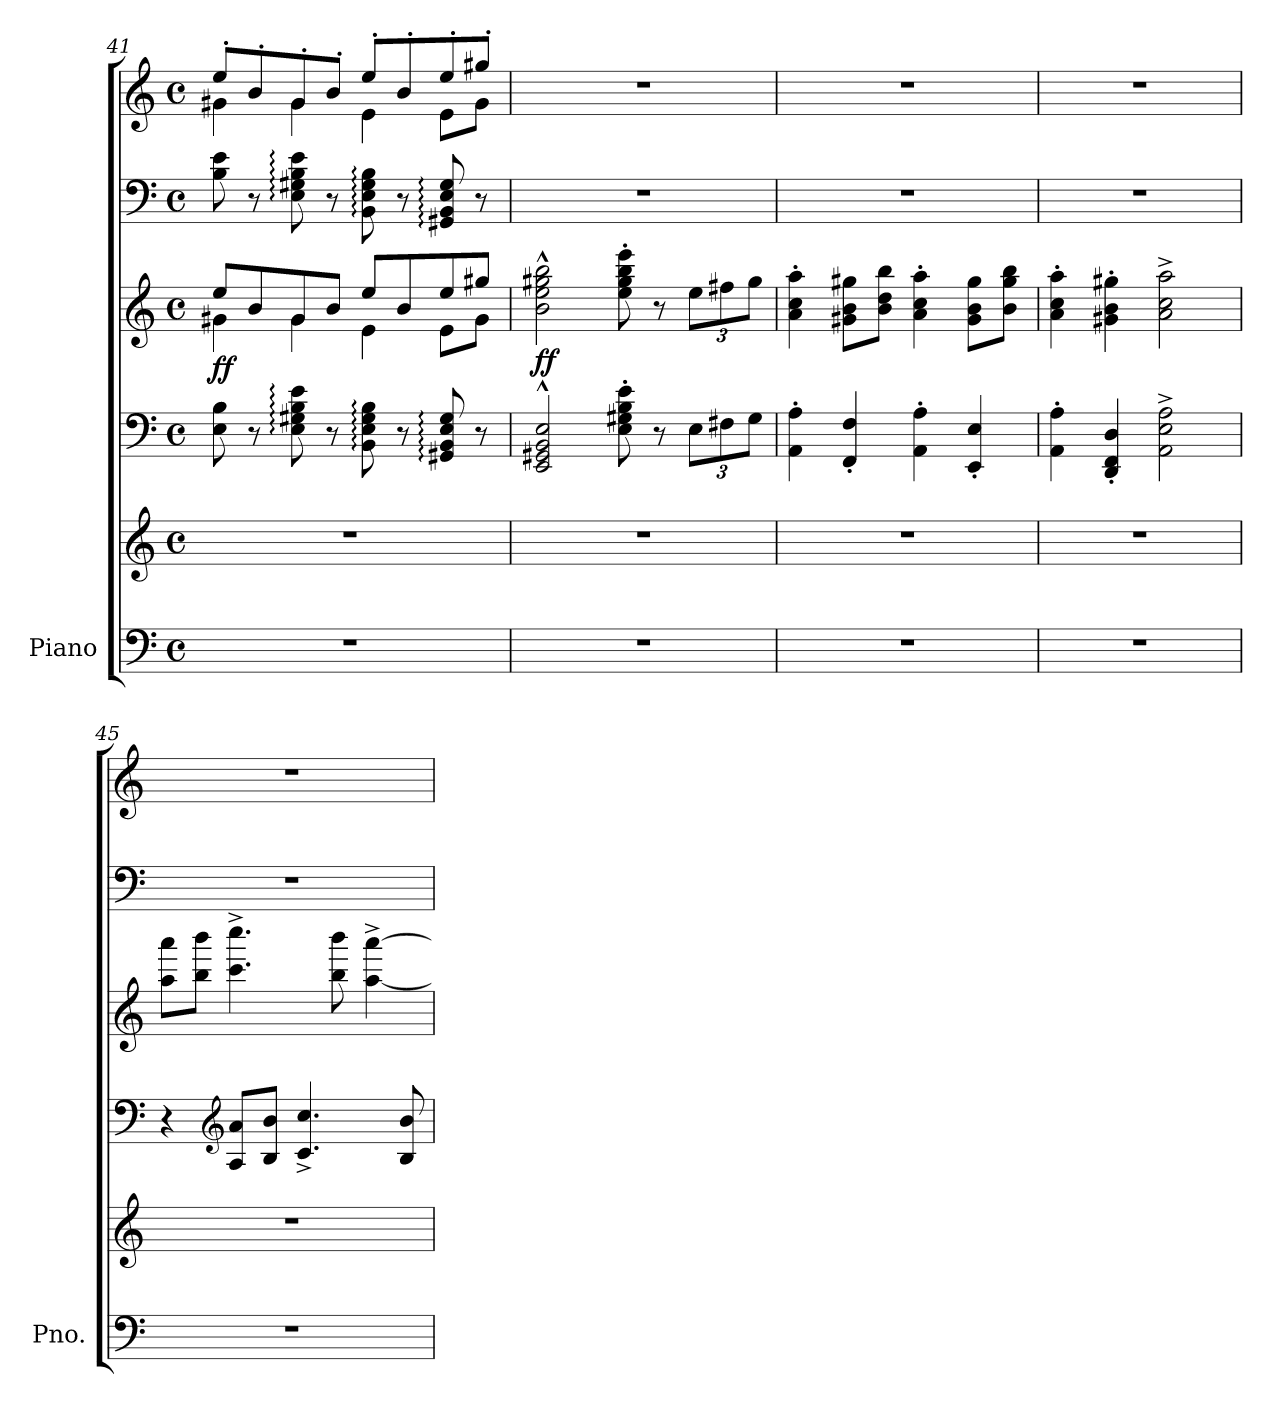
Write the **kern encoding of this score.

**kern	**kern	**kern	**kern	**kern	**kern	**dynam
*part1	*part1	*part1	*part1	*part1	*part1	*part1
*staff6	*staff5	*staff4	*staff3	*staff2	*staff1	*staff1/2/3/4/5/6
*I"Piano	*	*	*	*	*	*
*I'Pno.	*	*	*	*	*	*
*clefF4	*clefG2	*clefF4	*clefG2	*clefF4	*clefG2	*
*k[]	*k[]	*k[]	*k[]	*k[]	*k[]	*
*M4/4	*M4/4	*M4/4	*M4/4	*M4/4	*M4/4	*
*met(c)	*met(c)	*met(c)	*met(c)	*met(c)	*met(c)	*
=41	=41	=41	=41	=41	=41	=41
*	*	*	*^	*	*^	*
!	!	!	!	!	!	!	!	!LO:DY:b=3
!	!	!	!	!	!	!	!	!LO:DY:n=1:b
1r	1r	8E\ 8B\	4g#X\	8ee/L	8B\ 8e\	8ee'/L	4g#X\	f f
.	.	8r	.	8b/	8r	8b'/	.	.
.	.	8E\: 8G#X\: 8B\: 8e\:	4g#\	8g#/	8E\: 8G#X\: 8B\: 8e\:	8g#'/	4g#\	.
.	.	8r	.	8b/J	8r	8b'/J	.	.
.	.	8BB\: 8E\: 8G#\: 8B\:	4e\	8ee/L	8BB\: 8E\: 8G#\: 8B\:	8ee'/L	4e\	.
.	.	8r	.	8b/	8r	8b'/	.	.
.	.	8GG#X/: 8BB/: 8E/: 8G#/:	8e\L	8ee/	8GG#X/: 8BB/: 8E/: 8G#/:	8ee'/	8e\L	.
.	.	8r	8g#\J	8gg#X/J	8r	8gg#X'/J	8g#\J	.
*	*	*	*v	*v	*	*v	*v	*
=42	=42	=42	=42	=42	=42	=42
*	*	*	*	*	*MM170	*
*	*	*	*^	*	*^	*
!	!	!	!	!	!	!	!	!LO:DY:b=3
*	*	*	*v	*v	*	*v	*v	*
1r	1r	2EE/^^ 2GG#X/^^ 2BB/^^ 2E/^^	2b\^^ 2ee\^^ 2gg#X\^^ 2bb\^^	1r	1r	ff
.	.	8E\' 8G#X\' 8B\' 8e\'	8ee\' 8gg#\' 8bb\' 8eee\'	.	.	.
.	.	8r	8r	.	.	.
*	*	*Xbrackettup	*Xbrackettup	*	*	*
.	.	12E\L	12ee\L	.	.	.
.	.	12F#X\	12ff#X\	.	.	.
.	.	12G#\J	12gg#\J	.	.	.
=43	=43	=43	=43	=43	=43	=43
1r	1r	4AA\' 4A\'	4a\' 4cc\' 4aa\'	1r	1r	.
.	.	4FF/' 4F/'	8g#X\ 8b\ 8gg#X\L	.	.	.
.	.	.	8b\ 8dd\ 8bb\J	.	.	.
.	.	4AA\' 4A\'	4a\' 4cc\' 4aa\'	.	.	.
.	.	4EE/' 4E/'	8g#\ 8b\ 8gg#\L	.	.	.
.	.	.	8b\ 8gg#\ 8bb\J	.	.	.
!!LO:LB:g=z
=44	=44	=44	=44	=44	=44	=44
*	*	*	*	*	*MM160	*
1r	1r	4AA\' 4A\'	4a\' 4cc\' 4aa\'	1r	1r	.
.	.	4DD/' 4FF/' 4D/'	4g#X\' 4b\' 4gg#X\'	.	.	.
.	.	2AA\^ 2E\^ 2A\^	2a\^ 2cc\^ 2aa\^	.	.	.
=45	=45	=45	=45	=45	=45	=45
*	*	*	*	*	*MM185	*
1r	1r	4r	8aa\ 8aaa\L	1r	1r	.
.	.	.	8bb\ 8bbb\J	.	.	.
*	*	*clefG2	*	*	*	*
.	.	8A/ 8a/L	4.ccc\^ 4.cccc\^	.	.	.
.	.	8B/ 8b/J	.	.	.	.
.	.	4.c/^ 4.cc/^	.	.	.	.
.	.	.	8bb\ 8bbb\	.	.	.
.	.	.	[4aa\^ [4aaa\^	.	.	.
.	.	8B/ 8b/	.	.	.	.
=	=	=	=	=	=	=
*-	*-	*-	*-	*-	*-	*-
